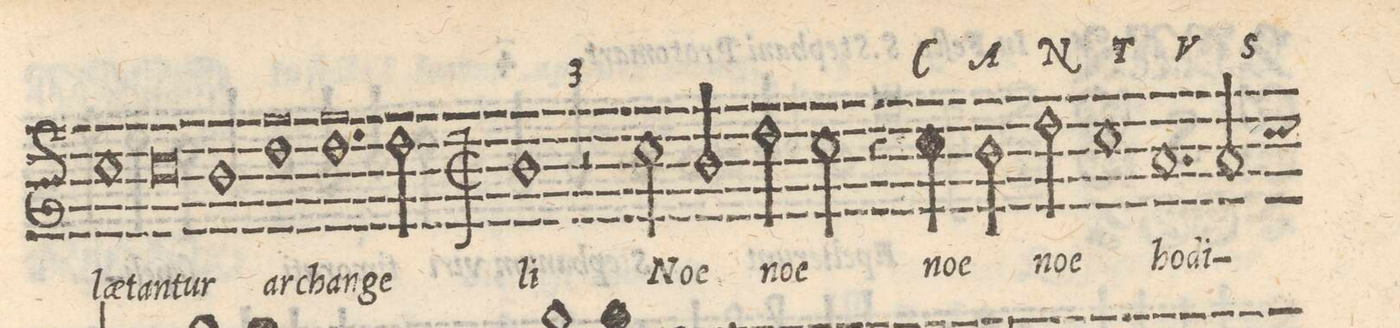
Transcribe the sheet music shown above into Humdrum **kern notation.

**kern	**text
*I"CANTVS	*
*clefG2	*
*k[]	*
*met(O|3)	*
*M3/1	*
1cc	lae-
=43-	=43-
0cc	-tan-
1b	-tur
=44-	=44-
1dd	ar-
1.dd	-chan-
2dd\	-ge-
=45-	=45-
*M2/1	*
*met(C|)	*
*mmet(c|)	*
1b	-li
2r	.
2cc\	No-
=46-	=46-
2b/	-e
2dd\	no-
2cc\	-e
4r	.
4cc\	no-
=47-	=47-
2b\	-e
2dd\	no-
1cc	-e
=48-	=48-
1.a	ho-
2a/	-di-
*custos:cc	*
=49-	=49-
*-	*-
